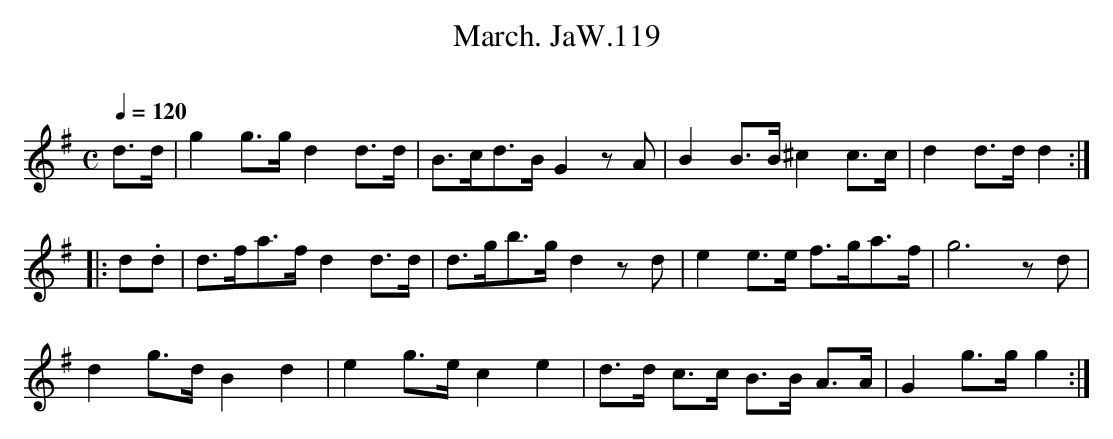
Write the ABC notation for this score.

X:1
T:March. JaW.119
M:C
L:1/8
Q:1/4=120
O:
K:G
d>d|g2g>g d2d>d|B>cd>B G2zA|B2B>B ^c2c>c|d2d>d d2:|
|:d.d|d>fa>f d2d>d|d>gb>g d2zd|e2e>e f>ga>f|g6zd|
d2g>d B2d2|e2g>e c2e2|d>d c>c B>B A>A|G2g>gg2:|
